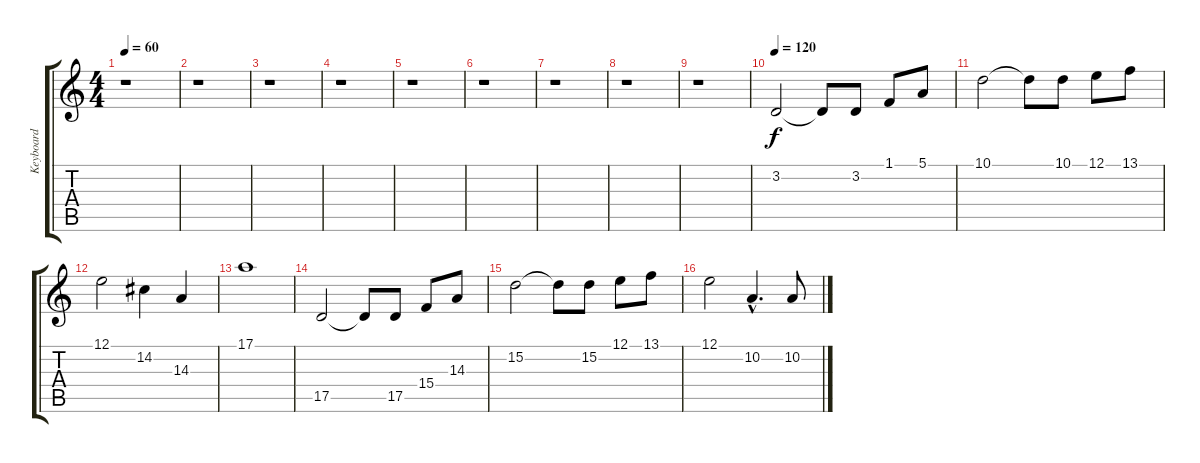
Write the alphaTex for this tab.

\track ("Keyboard" "Keyboard") {instrument brasssection}
\staff {score tabs}
\tuning (E4 B3 G3 D3 A2 E2) {hide}
\ts (4 4)
\tempo 60
\clef g2
\ks c
r.1{dy f} |
r.1 |
r.1 |
r.1 |
r.1 |
r.1 |
r.1 |
r.1 |
r.1 |
\tempo 120
3.2.2 3.2{t}.8 3.2.8 1.1.8 5.1.8 |
10.1.2 10.1{t}.8 10.1.8 12.1.8 13.1.8 |
12.1.2 14.2.4 14.3.4 |
17.1.1 |
17.5.2 17.5{t}.8 17.5.8 15.4.8 14.3.8 |
15.2.2 15.2{t}.8 15.2.8 12.1.8 13.1.8 |
12.1.2 10.2{hac}.4{d} 10.2.8
